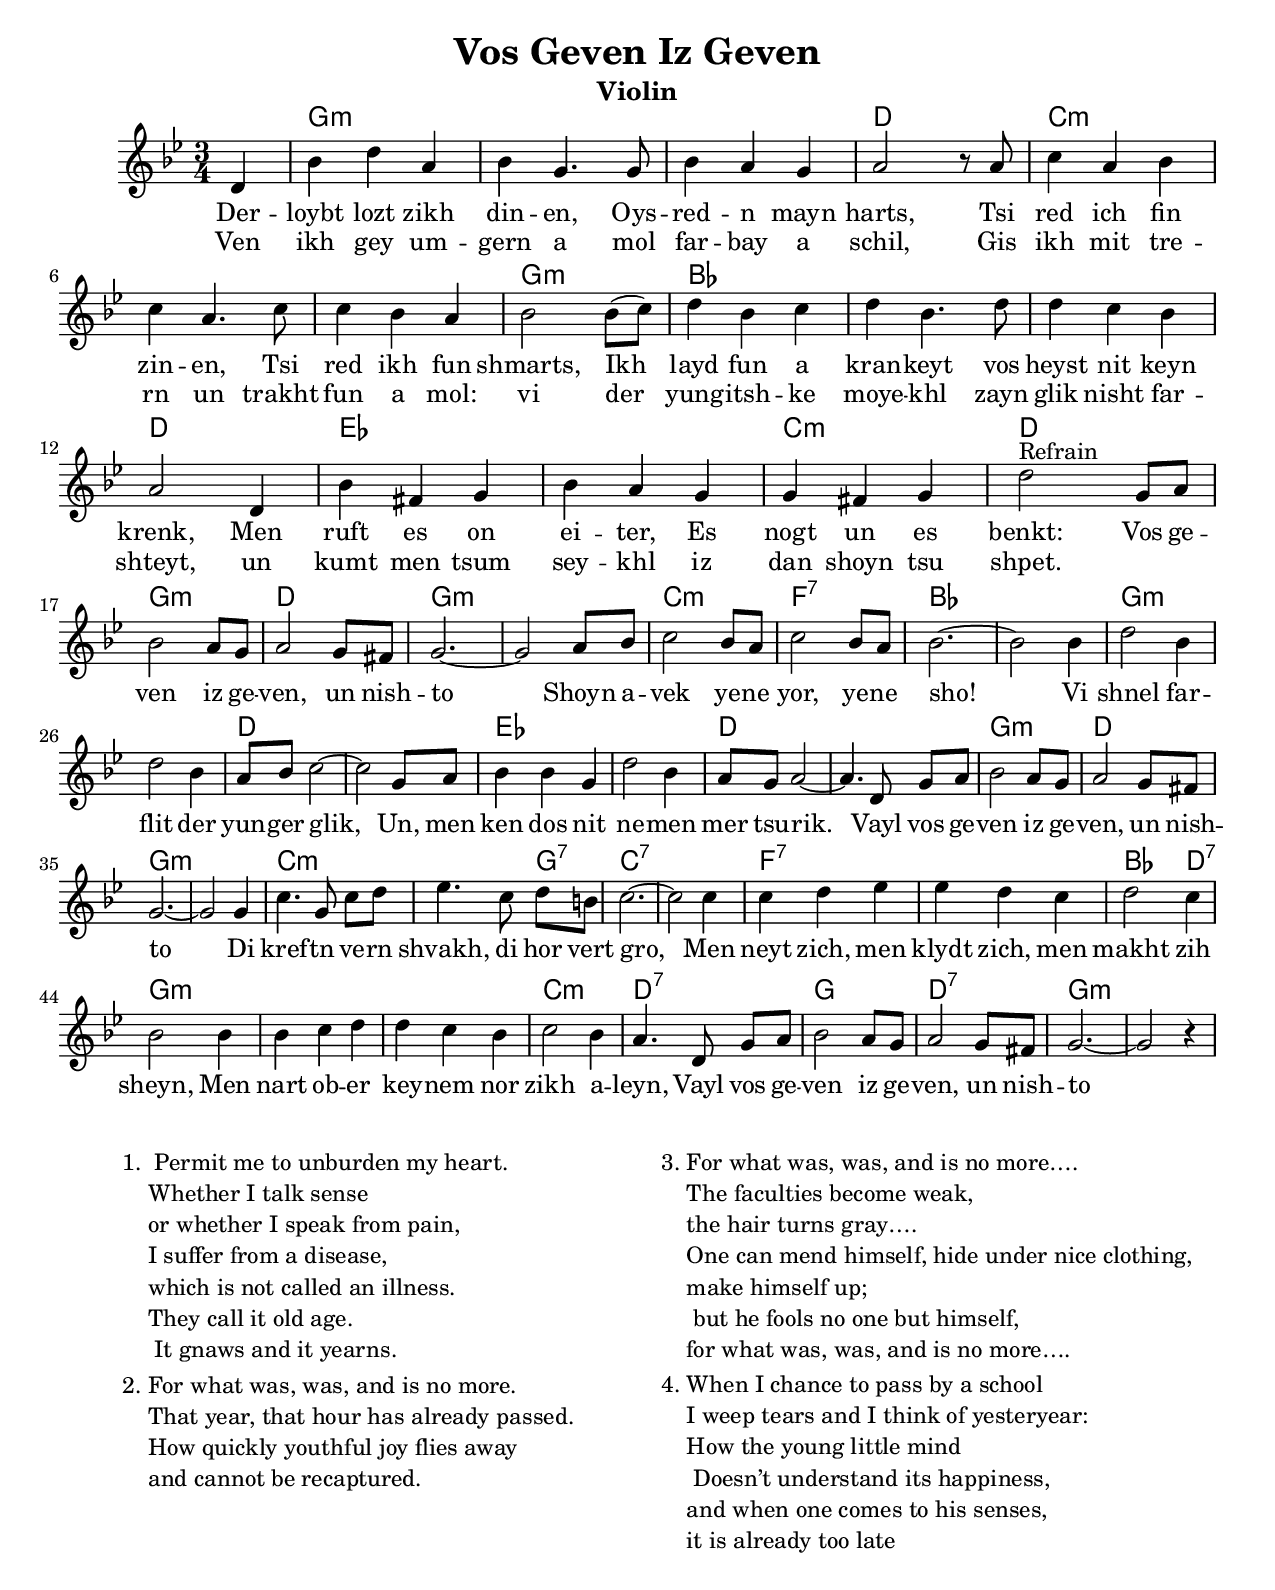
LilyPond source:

\version "2.18.0"
\include "english.ly"
%\pointAndClickOff
\paper{
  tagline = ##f
  print-all-headers = ##t
  #(set-paper-size "letter")
}
date = #(strftime "%d-%m-%Y" (localtime (current-time)))

%\markup{ \italic{ " Updated " \date  }  }

%\markup{ Got something to say? }

global = {
  \clef treble
  \key g \minor
  \time 3/4
  \set Score.markFormatter = #format-mark-box-alphabet
}

%#################################### Melody ########################
melody = \relative c' {
  \global
  \partial 4 d4 %lead in notes

  bf'4 d a
  bf4 g4. g8
  bf4 a g
  a2 r8 a8|

  c4 a bf
  c4 a4. c8
  c4 bf a
  bf2 bf8(c)

  d4
  bf c
  d4 bf4. d8
  d4 c bf

  a2 d,4|
  bf'4 fs g
  bf4 a g
  g4 fs g

  d'2 ^"Refrain" g,8 a \break
  bf2 a8 g
  a2 g8 fs
  g2.

  ~g2 a8 bf
  c2 bf8 a
  c2 bf8 a
  bf2.~

  bf2 bf4|
  d2 bf4
  d2 bf4
  a8 bf c2~
  c2 g8 a
  bf4 bf g
  d'2 bf4
  %\break
  a8 g a2~
  a4. d,8 g [a]|
  bf2 a8 g
  a2 g8 fs
  g2.~g2 g4|
  %\break
  c4. g8 c [d]
  ef4. c8 d [b]
  c2.~
  c2 c4
  c4 d ef
  ef d c
  %page1

  d2 c4
  bf2 bf4
  bf4 c d
  d4 c bf
  c2 bf4
  a4. d,8 g [a]
  % \break
  bf2 a8 g
  a2 g8 fs
  g2.~
  g2 r4
}
%################################# Lyrics #####################
\addlyrics{
  Der -- loybt lozt zikh din -- en,
  Oys -- red -- n mayn harts,
  Tsi red ich fin zin -- en,
  Tsi red ikh fun shmarts,
  Ikh layd fun a kran -- keyt
  vos heyst nit keyn krenk,
  Men ruft es on ei -- ter,
  Es nogt un es benkt:

  Vos ge -- ven iz ge -- ven, un nish -- to
  Shoyn a -- vek ye -- ne yor, ye -- ne sho!
  Vi shnel far -- flit der yun -- ger glik,
  Un, men ken dos nit ne -- men mer tsu -- rik.
  Vayl vos ge -- ven iz ge -- ven, un nish -- to

  Di kref -- tn ve -- rn shvakh,
  di hor vert gro,
  Men neyt zich, men klydt zich, men makht zih sheyn,
  Men nart ob -- er key -- nem nor zikh a -- leyn,
  Vayl vos ge -- ven iz ge -- ven, un nish -- to
}
\addlyrics {
  Ven ikh gey um -- gern a mol far -- bay a
  schil,
  Gis ikh mit tre -- rn
  un trakht fun a mol:
  vi der yung -- itsh -- ke moye -- khl
  zayn glik nisht far -- shteyt,
  un kumt men tsum sey -- khl
  iz dan shoyn tsu shpet.
}
%################################# Chords #######################
harmonies = \chordmode {
  s4
  g4*9:m
  d4*3
  c4*9:m
  g4*3:m
  bf4*9
  d4*3
  ef4*6
  c4*3:m
  d4*3 %refrain
  g4*3:m
  d4*3
  g4*6:m
  c4*3:m
  f4*3:7
  bf4*6
  g4*6:m
  d4*6
  ef4*6
  d4*6
  g4*3:m
  d4*3
  g4*6:m
  c4*5:m
  g4:7
  c4*6:7
  f4*6:7 %end 1st page
  bf4*2 d4:7
  g4*9:m
  c4*3:m
  d4*3:7
  g4*3
  d4*3:7
  g4*6:m

}

\score {
  <<
    \new ChordNames {
      \set chordChanges = ##f
      \harmonies
    }
    \new Staff
    \melody
  >>
  \header{
    title= "Vos Geven Iz Geven"
    subtitle=""
    composer= ""
    instrument = "Violin"
    arranger= ""
  }
  \midi{\tempo 4 = 120}
  \layout{indent = 1.0\cm}
}

% more verses:
\markup{}
\markup {
  \fill-line {
    \hspace #0.1 % distance from left margin
    \column {
      \line {
        "1."
        \column {
          " Permit me to unburden my heart."
          "Whether I talk sense"
          "or whether I speak from pain,"
          "I suffer from a disease,"
          "which is not called an illness."
          "They call it old age."
          " It gnaws and it yearns."
        }
      }
      \hspace #0.2 % vertical distance between verses
      \line {
        "2."
        \column {
          "For what was, was, and is no more."
          "That year, that hour has already passed."
          "How quickly youthful joy flies away"
          "and cannot be recaptured."
        }
      }
    }
    \hspace #0.1  % horiz. distance between columns
    \column {
      \line {
        "3."
        \column {
          "For what was, was, and is no more…."
          "The faculties become weak,"
          "the hair turns gray…."
          "One can mend himself, hide under nice clothing,"
          "make himself up;"
          " but he fools no one but himself,"
          "for what was, was, and is no more…."
        }
      }
      \hspace #0.2 % distance between verses
      \line {
        "4."
        \column {
          "When I chance to pass by a school"
          "I weep tears and I think of yesteryear:"
          "How the young little mind"
          " Doesn’t understand its happiness,"
          "and when one comes to his senses,"
          "it is already too late"
        }
      }
    }
    \hspace #0.1 % distance to right margin
  }
}


%{
  vos geven iz geven, s'iz mer nishto
  shoyn avek yene tsayt, yene sho!
  vi shnel farflit der yunger glik,
  oy, men ken dos nit nemen mer tsurik.
  vayl vos geven iz geven, s'iz mer nishto.

  di yorn flien avek, di hor vert groy.
  m'neyt zikh, men kleydt zikh,
  men makht zikh sheyn.
  men nart op nit keynem, no

  Permit me
  to unburden my heart.
  Whether I talk sense
  or whethera I speak from pain,
  I suffer from a disease,
  which is not called an illness.
  They call it old age.
  It gnaws and it yearns.

  For what was, was, and is no more.
  That year, that hour has already passed.
  How quickly youthful joy flies away
  and cannot be recaptured.
  For what was, was, and is no more….
  The faculties become weak,
  the hair turns gray….
  One can mend himself, hide under nice clothing,
  make himself up;
  but he fools no one but himself,
  for what was, was, and is no more….

  When I chance to pass by a school,
  I weep tears,
  and I think of yesteryear:
  How the young little mind
  Doesn’t understand its happiness,
  and when one comes to his senses,
  it is already too late


%}
